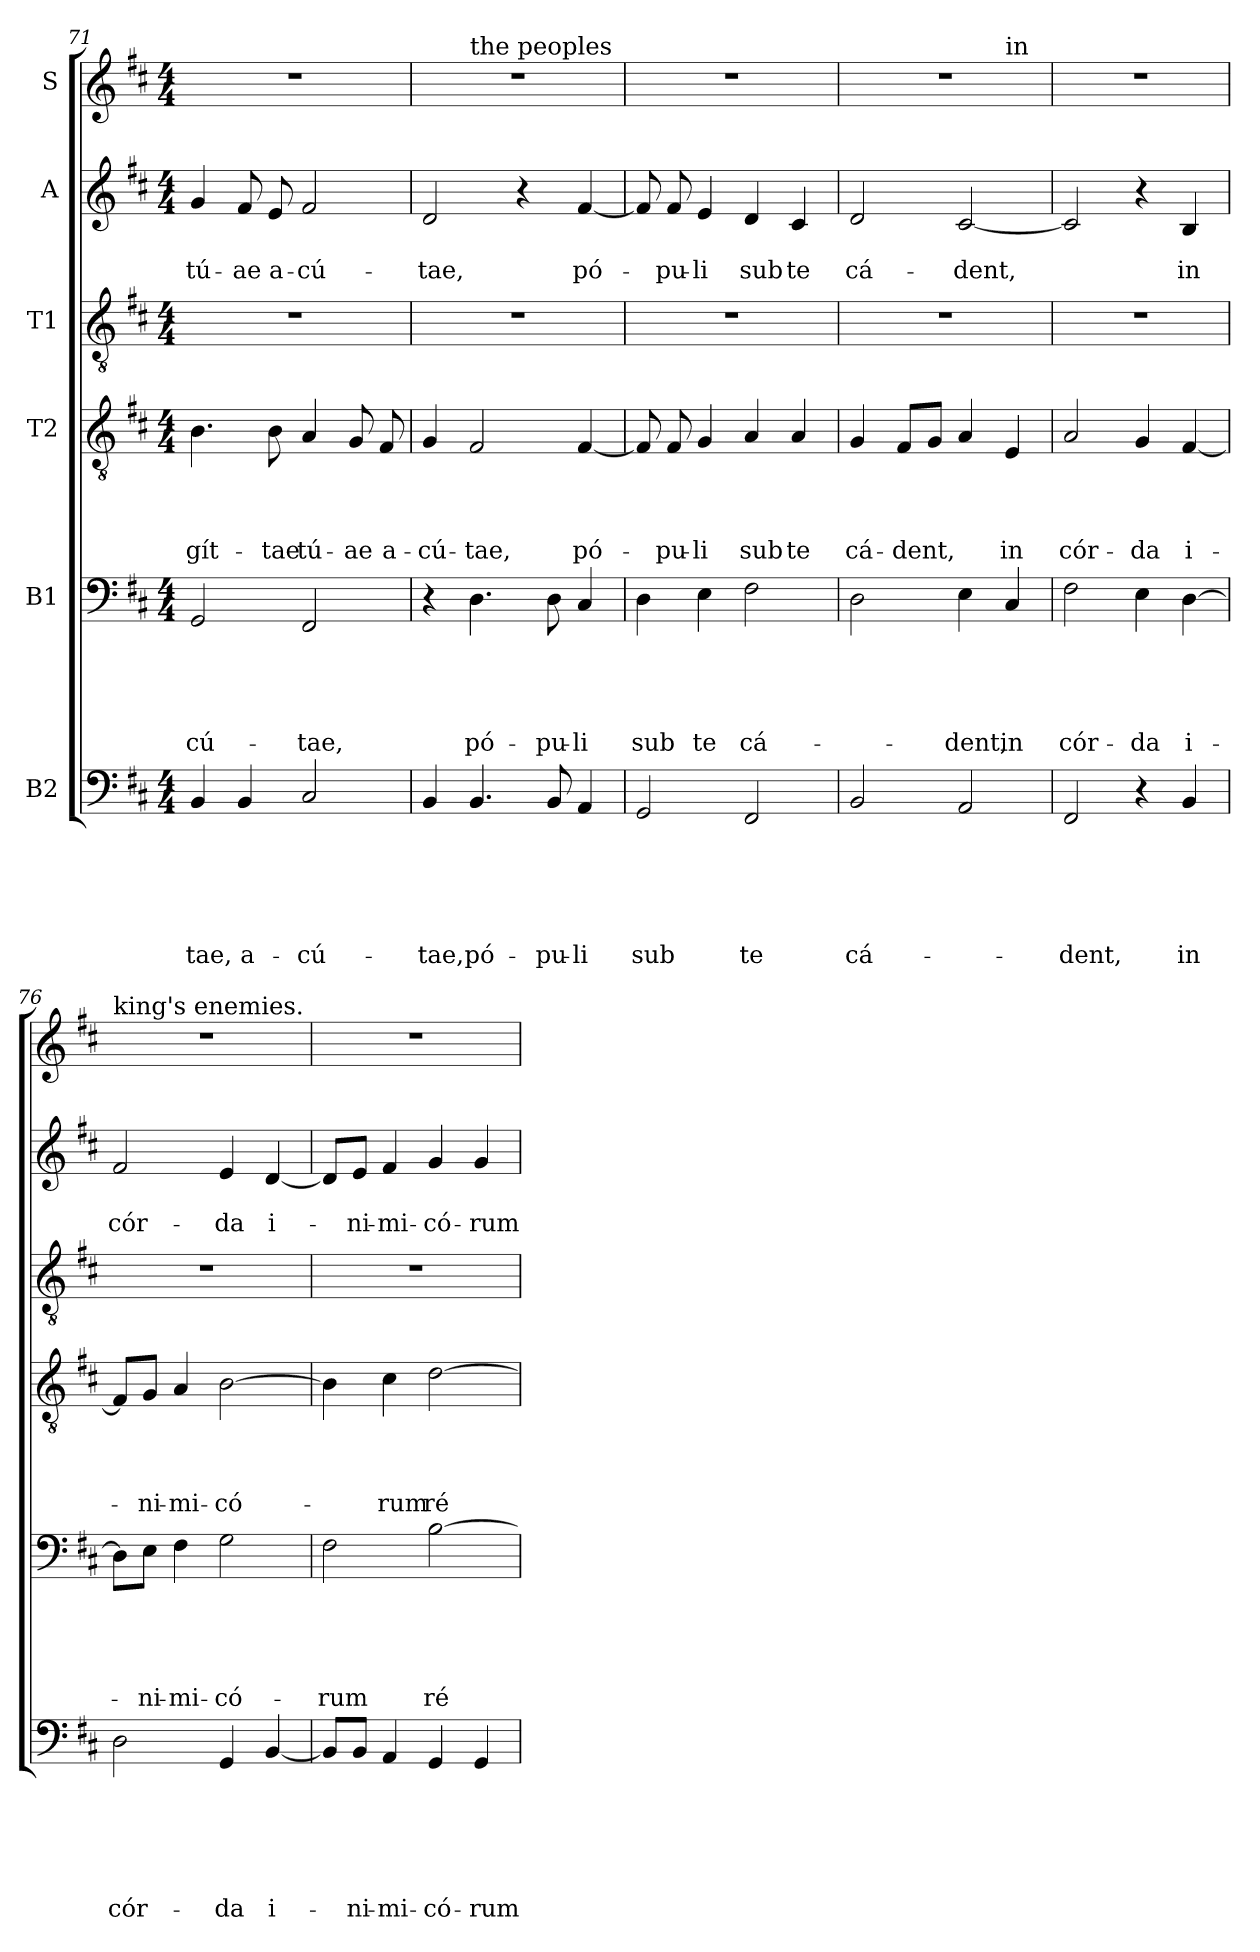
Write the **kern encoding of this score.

**kern	**text	**text	**text	**text	**text	**text	**kern	**text	**text	**text	**text	**text	**kern	**text	**text	**text	**text	**kern	**kern	**text	**text	**kern
*part6	*part6	*part6	*part6	*part6	*part6	*part6	*part5	*part5	*part5	*part5	*part5	*part5	*part4	*part4	*part4	*part4	*part4	*part3	*part2	*part2	*part2	*part1
*staff6	*staff6	*staff6	*staff6	*staff6	*staff6	*staff6	*staff5	*staff5	*staff5	*staff5	*staff5	*staff5	*staff4	*staff4	*staff4	*staff4	*staff4	*staff3	*staff2	*staff2	*staff2	*staff1
*I"B2	*	*	*	*	*	*	*I"B1	*	*	*	*	*	*I"T2	*	*	*	*	*I"T1	*I"A	*	*	*I"S
!!LO:PB:g=z
*clefF4	*	*	*	*	*	*	*clefF4	*	*	*	*	*	*clefGv2	*	*	*	*	*clefGv2	*clefG2	*	*	*clefG2
*k[f#c#]	*	*	*	*	*	*	*k[f#c#]	*	*	*	*	*	*k[f#c#]	*	*	*	*	*k[f#c#]	*k[f#c#]	*	*	*k[f#c#]
*D:	*	*	*	*	*	*	*D:	*	*	*	*	*	*D:	*	*	*	*	*D:	*D:	*	*	*D:
*M4/4	*	*	*	*	*	*	*M4/4	*	*	*	*	*	*M4/4	*	*	*	*	*M4/4	*M4/4	*	*	*M4/4
=71	=71	=71	=71	=71	=71	=71	=71	=71	=71	=71	=71	=71	=71	=71	=71	=71	=71	=71	=71	=71	=71	=71
!	!	!	!	!	!	!LO:LY:b	!	!	!	!	!	!LO:LY:b	!	!	!	!	!LO:LY:b	!	!	!	!LO:LY:b	!
4BB/	.	.	.	.	.	-tae,	2GG/	.	.	.	.	-cú-	4.B\	.	.	.	-gít-	1r	4g/	.	tú-	1r
!	!	!	!	!	!	!LO:LY:b	!	!	!	!	!	!	!	!	!	!	!	!	!	!	!LO:LY:b	!
4BB/	.	.	.	.	.	a-	.	.	.	.	.	.	.	.	.	.	.	.	8f#/	.	-ae	.
!	!	!	!	!	!	!	!	!	!	!	!	!	!	!	!	!	!LO:LY:b	!	!	!	!LO:LY:b	!
.	.	.	.	.	.	.	.	.	.	.	.	.	8B\	.	.	.	-tae	.	8e/	.	a-	.
!	!	!	!	!	!	!LO:LY:b	!	!	!	!	!	!LO:LY:b	!	!	!	!	!LO:LY:b	!	!	!	!LO:LY:b	!
2C#/	.	.	.	.	.	-cú-	2FF#/	.	.	.	.	-tae,	4A/	.	.	.	tú-	.	2f#/	.	-cú-	.
!	!	!	!	!	!	!	!	!	!	!	!	!	!	!	!	!	!LO:LY:b	!	!	!	!	!
.	.	.	.	.	.	.	.	.	.	.	.	.	8G/	.	.	.	-ae	.	.	.	.	.
!	!	!	!	!	!	!	!	!	!	!	!	!	!	!	!	!	!LO:LY:b	!	!	!	!	!
.	.	.	.	.	.	.	.	.	.	.	.	.	8F#/	.	.	.	a-	.	.	.	.	.
=72	=72	=72	=72	=72	=72	=72	=72	=72	=72	=72	=72	=72	=72	=72	=72	=72	=72	=72	=72	=72	=72	=72
!	!	!	!	!	!	!LO:LY:b	!	!	!	!	!	!	!	!	!	!	!LO:LY:b	!	!	!	!LO:LY:b	!
*	*	*	*	*	*	*	*	*	*	*	*	*	*	*	*	*	*	*	*	*	*	*^
4BB/	.	.	.	.	.	-tae,	4r	.	.	.	.	.	4G/	.	.	.	-cú-	1r	2d/	.	-tae,	1r	4ryy
!	!	!	!	!	!	!	!	!	!	!	!	!	!	!	!	!	!	!	!	!	!	!	!LO:TX:a:t=the peoples
!	!	!	!	!	!	!LO:LY:b	!	!	!	!	!	!LO:LY:b	!	!	!	!	!LO:LY:b	!	!	!	!	!	!
4.BB/	.	.	.	.	.	pó-	4.D\	.	.	.	.	pó-	2F#/	.	.	.	-tae,	.	.	.	.	.	2.ryy
.	.	.	.	.	.	.	.	.	.	.	.	.	.	.	.	.	.	.	4r	.	.	.	.
!	!	!	!	!	!	!LO:LY:b	!	!	!	!	!	!LO:LY:b	!	!	!	!	!	!	!	!	!	!	!
8BB/	.	.	.	.	.	-pu-	8D\	.	.	.	.	-pu-	.	.	.	.	.	.	.	.	.	.	.
!	!	!	!	!	!	!LO:LY:b	!	!	!	!	!	!LO:LY:b	!	!	!	!	!LO:LY:b	!	!	!	!LO:LY:b	!	!
4AA/	.	.	.	.	.	-li	4C#/	.	.	.	.	-li	[4F#/	.	.	.	pó-	.	[4f#/	.	pó-	.	.
=73	=73	=73	=73	=73	=73	=73	=73	=73	=73	=73	=73	=73	=73	=73	=73	=73	=73	=73	=73	=73	=73	=73	=73
!	!	!	!	!	!	!	!	!	!	!	!	!	!	!	!	!	!	!	!	!	!	!LO:TX:a:t=will fall under	!
!	!	!	!	!	!	!LO:LY:b	!	!	!	!	!	!LO:LY:b	!	!	!	!	!	!	!	!	!	!	!
*	*	*	*	*	*	*	*	*	*	*	*	*	*	*	*	*	*	*	*	*	*	*v	*v
2GG/	.	.	.	.	.	sub	4D\	.	.	.	.	sub	8F#/]	.	.	.	.	1r	8f#/]	.	.	1r
!	!	!	!	!	!	!	!	!	!	!	!	!	!	!	!	!	!LO:LY:b	!	!	!	!LO:LY:b	!
.	.	.	.	.	.	.	.	.	.	.	.	.	8F#/	.	.	.	-pu-	.	8f#/	.	-pu-	.
!	!	!	!	!	!	!	!	!	!	!	!	!LO:LY:b	!	!	!	!	!LO:LY:b	!	!	!	!LO:LY:b	!
.	.	.	.	.	.	.	4E\	.	.	.	.	te	4G/	.	.	.	-li	.	4e/	.	-li	.
!	!	!	!	!	!	!LO:LY:b	!	!	!	!	!	!LO:LY:b	!	!	!	!	!LO:LY:b	!	!	!	!LO:LY:b	!
2FF#/	.	.	.	.	.	te	2F#\	.	.	.	.	cá-	4A/	.	.	.	sub	.	4d/	.	sub	.
!	!	!	!	!	!	!	!	!	!	!	!	!	!	!	!	!	!LO:LY:b	!	!	!	!LO:LY:b	!
.	.	.	.	.	.	.	.	.	.	.	.	.	4A/	.	.	.	te	.	4c#/	.	te	.
=74	=74	=74	=74	=74	=74	=74	=74	=74	=74	=74	=74	=74	=74	=74	=74	=74	=74	=74	=74	=74	=74	=74
!	!	!	!	!	!	!	!	!	!	!	!	!	!	!	!	!	!	!	!	!	!	!LO:TX:a:t=you,
!	!	!	!	!	!	!LO:LY:b	!	!	!	!	!	!	!	!	!	!	!LO:LY:b	!	!	!	!LO:LY:b	!
*	*	*	*	*	*	*	*	*	*	*	*	*	*	*	*	*	*	*	*	*	*	*^
2BB/	.	.	.	.	.	cá-	2D\	.	.	.	.	.	4G/	.	.	.	cá-	1r	2d/	.	cá-	1r	2.ryy
!	!	!	!	!	!	!	!	!	!	!	!	!	!	!	!	!	!LO:LY:b	!	!	!	!	!	!
.	.	.	.	.	.	.	.	.	.	.	.	.	8F#/L	.	.	.	-dent,	.	.	.	.	.	.
.	.	.	.	.	.	.	.	.	.	.	.	.	8G/J	.	.	.	.	.	.	.	.	.	.
!	!	!	!	!	!	!	!	!	!	!	!	!LO:LY:b	!	!	!	!	!	!	!	!	!LO:LY:b	!	!
2AA/	.	.	.	.	.	.	4E\	.	.	.	.	-dent,	4A/	.	.	.	.	.	[2c#/	.	-dent,	.	.
!	!	!	!	!	!	!	!	!	!	!	!	!	!	!	!	!	!	!	!	!	!	!	!LO:TX:a:t=in
!	!	!	!	!	!	!	!	!	!	!	!	!LO:LY:b	!	!	!	!	!LO:LY:b	!	!	!	!	!	!
.	.	.	.	.	.	.	4C#/	.	.	.	.	in	4E/	.	.	.	in	.	.	.	.	.	4ryy
=75	=75	=75	=75	=75	=75	=75	=75	=75	=75	=75	=75	=75	=75	=75	=75	=75	=75	=75	=75	=75	=75	=75	=75
!	!	!	!	!	!	!	!	!	!	!	!	!	!	!	!	!	!	!	!	!	!	!LO:TX:a:t=the hearts of the	!
!	!	!	!	!	!	!LO:LY:b	!	!	!	!	!	!LO:LY:b	!	!	!	!	!LO:LY:b	!	!	!	!	!	!
*	*	*	*	*	*	*	*	*	*	*	*	*	*	*	*	*	*	*	*	*	*	*v	*v
2FF#/	.	.	.	.	.	-dent,	2F#\	.	.	.	.	cór-	2A/	.	.	.	cór-	1r	2c#/]	.	.	1r
!	!	!	!	!	!	!	!	!	!	!	!	!LO:LY:b	!	!	!	!	!LO:LY:b	!	!	!	!	!
4r	.	.	.	.	.	.	4E\	.	.	.	.	-da	4G/	.	.	.	-da	.	4r	.	.	.
!	!	!	!	!	!	!LO:LY:b	!	!	!	!	!	!LO:LY:b	!	!	!	!	!LO:LY:b	!	!	!	!LO:LY:b	!
4BB/	.	.	.	.	.	in	[4D\	.	.	.	.	i-	[4F#/	.	.	.	i-	.	4B/	.	in	.
!!LO:PB:g=z
=76	=76	=76	=76	=76	=76	=76	=76	=76	=76	=76	=76	=76	=76	=76	=76	=76	=76	=76	=76	=76	=76	=76
!	!	!	!	!	!	!	!	!	!	!	!	!	!	!	!	!	!	!	!	!	!	!LO:TX:a:t=king's enemies.
!	!	!	!	!	!	!LO:LY:b	!	!	!	!	!	!	!	!	!	!	!	!	!	!	!LO:LY:b	!
2D\	.	.	.	.	.	cór-	8D\L]	.	.	.	.	.	8F#/L]	.	.	.	.	1r	2f#/	.	cór-	1r
!	!	!	!	!	!	!	!	!	!	!	!	!LO:LY:b	!	!	!	!	!LO:LY:b	!	!	!	!	!
.	.	.	.	.	.	.	8E\J	.	.	.	.	-ni-	8G/J	.	.	.	-ni-	.	.	.	.	.
!	!	!	!	!	!	!	!	!	!	!	!	!LO:LY:b	!	!	!	!	!LO:LY:b	!	!	!	!	!
.	.	.	.	.	.	.	4F#\	.	.	.	.	-mi-	4A/	.	.	.	-mi-	.	.	.	.	.
!	!	!	!	!	!	!LO:LY:b	!	!	!	!	!	!LO:LY:b	!	!	!	!	!LO:LY:b	!	!	!	!LO:LY:b	!
4GG/	.	.	.	.	.	-da	2G\	.	.	.	.	-có-	[2B\	.	.	.	-có-	.	4e/	.	-da	.
!	!	!	!	!	!	!LO:LY:b	!	!	!	!	!	!	!	!	!	!	!	!	!	!	!LO:LY:b	!
[4BB/	.	.	.	.	.	i-	.	.	.	.	.	.	.	.	.	.	.	.	[4d/	.	i-	.
=77	=77	=77	=77	=77	=77	=77	=77	=77	=77	=77	=77	=77	=77	=77	=77	=77	=77	=77	=77	=77	=77	=77
!	!	!	!	!	!	!	!	!	!	!	!	!LO:LY:b	!	!	!	!	!	!	!	!	!	!
8BB/L]	.	.	.	.	.	.	2F#\	.	.	.	.	-rum	4B\]	.	.	.	.	1r	8d/L]	.	.	1r
!	!	!	!	!	!	!LO:LY:b	!	!	!	!	!	!	!	!	!	!	!	!	!	!	!LO:LY:b	!
8BB/J	.	.	.	.	.	-ni-	.	.	.	.	.	.	.	.	.	.	.	.	8e/J	.	-ni-	.
!	!	!	!	!	!	!LO:LY:b	!	!	!	!	!	!	!	!	!	!	!LO:LY:b	!	!	!	!LO:LY:b	!
4AA/	.	.	.	.	.	-mi-	.	.	.	.	.	.	4c#\	.	.	.	-rum	.	4f#/	.	-mi-	.
!	!	!	!	!	!	!LO:LY:b	!	!	!	!	!	!LO:LY:b	!	!	!	!	!LO:LY:b	!	!	!	!LO:LY:b	!
4GG/	.	.	.	.	.	-có-	[2B\	.	.	.	.	ré-	[2d\	.	.	.	ré-	.	4g/	.	-có-	.
!	!	!	!	!	!	!LO:LY:b	!	!	!	!	!	!	!	!	!	!	!	!	!	!	!LO:LY:b	!
4GG/	.	.	.	.	.	-rum	.	.	.	.	.	.	.	.	.	.	.	.	4g/	.	-rum	.
=	=	=	=	=	=	=	=	=	=	=	=	=	=	=	=	=	=	=	=	=	=	=
*-	*-	*-	*-	*-	*-	*-	*-	*-	*-	*-	*-	*-	*-	*-	*-	*-	*-	*-	*-	*-	*-	*-
